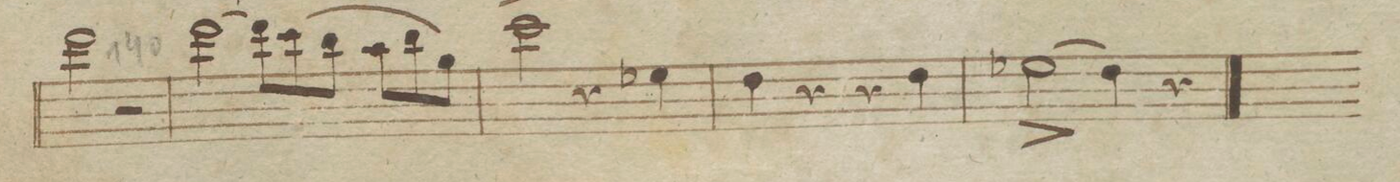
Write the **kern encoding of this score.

**kern	**dynam
*I"Fagotto Primo.	*
*clefF4	*
*k[b-e-]	*
*met(c)	*
*M4/4	*
2f\	.
2r	.
=141	=141
[2f\	.
12f\L]	.
(12e-\	.
12d\J	.
12c\L	.
12d\	.
12B-\J)	.
=142	=142
2e-^\	.
4r	.
4G-X\	.
=143	=143
4F\	.
4r	.
4r	.
4F\	.
=144	=144
(2G-X^<\	.
4F\)	.
4r	.
=145||	=145||
*M3/4	*
*k[b-e-]	*
*-	*-
